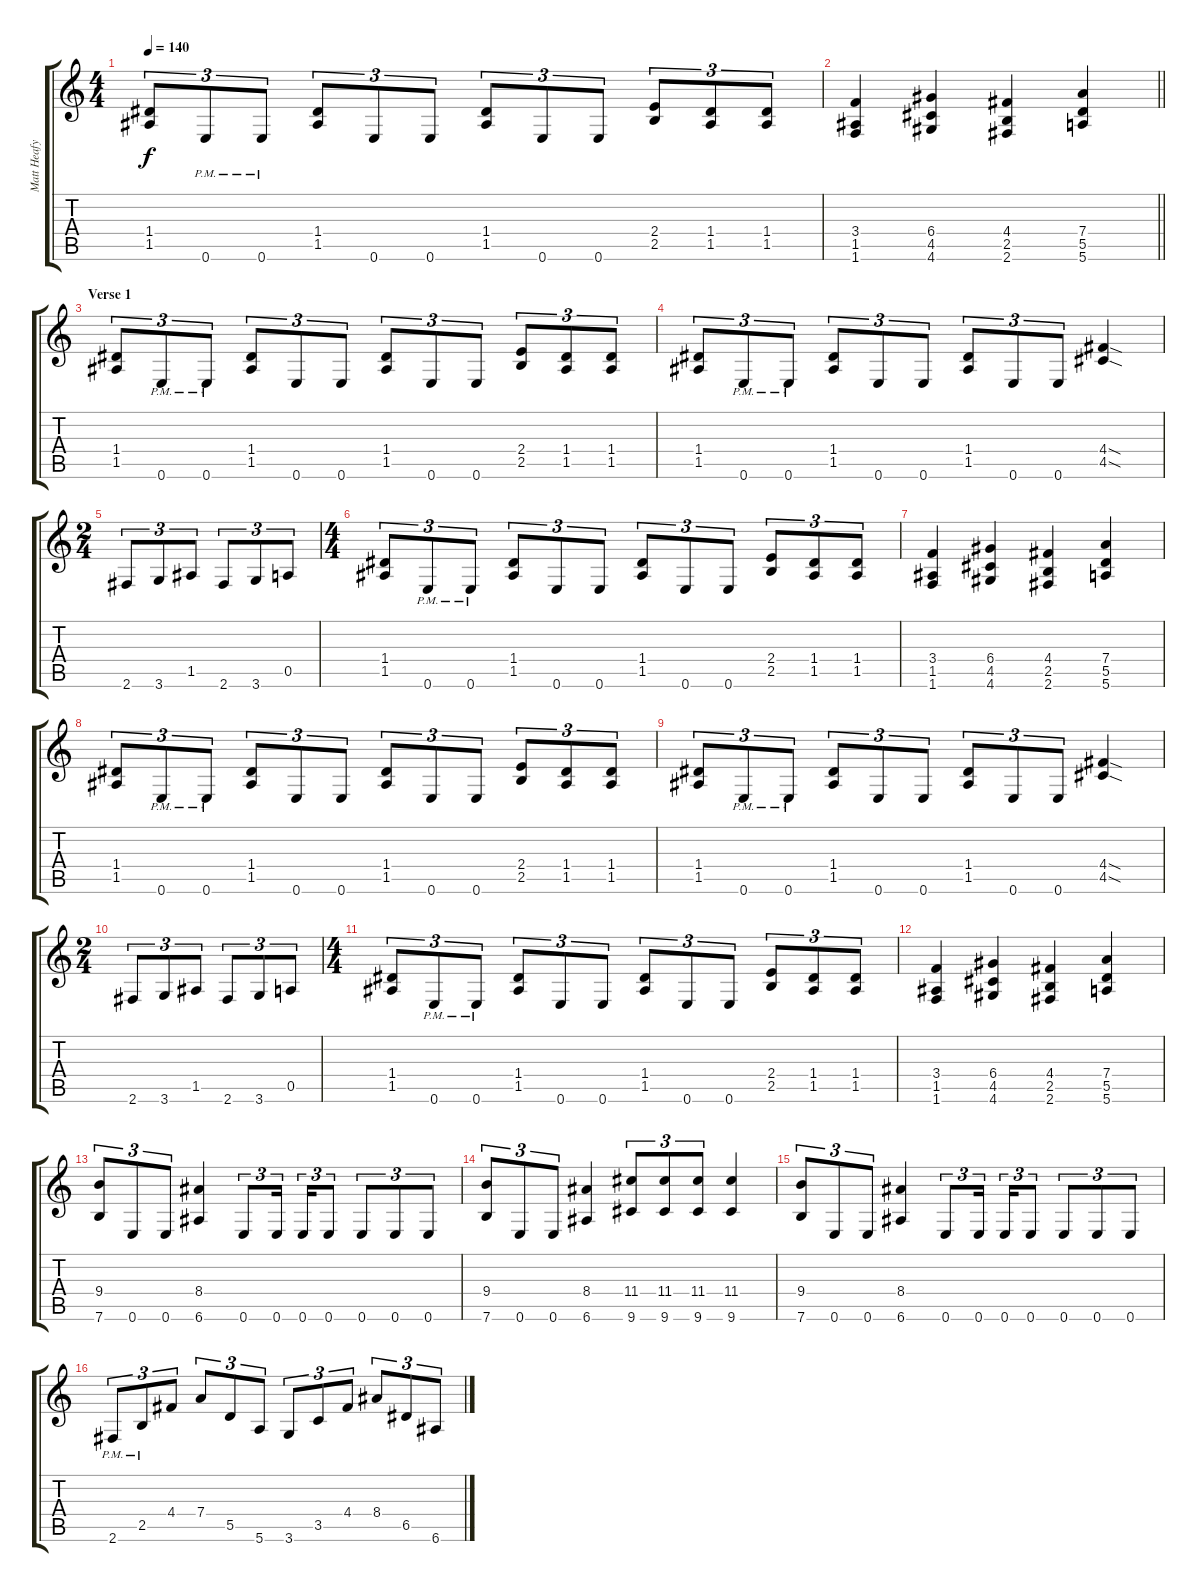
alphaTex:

\track ("Matt Heafy" "Matt Heafy") {instrument distortionguitar}
\staff {score tabs}
\tuning (E4 B3 G3 D3 A2 E2) {hide}
\ts (4 4)
\tempo 140
\clef g2
\ks c
(1.4 1.5).8{tu (3 2) dy f} 0.6{pm}.8{tu (3 2)} 0.6{pm}.8{tu (3 2)} (1.4 1.5).8{tu (3 2)} 0.6.8{tu (3 2)} 0.6.8{tu (3 2)} (1.4 1.5).8{tu (3 2)} 0.6.8{tu (3 2)} 0.6.8{tu (3 2)} (2.4 2.5).8{tu (3 2)} (1.4 1.5).8{tu (3 2)} (1.4 1.5).8{tu (3 2)} |
\barLineRight lightlight
(3.4 1.5 1.6).4 (6.4 4.5 4.6).4 (4.4 2.5 2.6).4 (7.4 5.5 5.6).4 |
\section ("" "Verse 1")
(1.4 1.5).8{tu (3 2)} 0.6{pm}.8{tu (3 2)} 0.6{pm}.8{tu (3 2)} (1.4 1.5).8{tu (3 2)} 0.6.8{tu (3 2)} 0.6.8{tu (3 2)} (1.4 1.5).8{tu (3 2)} 0.6.8{tu (3 2)} 0.6.8{tu (3 2)} (2.4 2.5).8{tu (3 2)} (1.4 1.5).8{tu (3 2)} (1.4 1.5).8{tu (3 2)} |
(1.4 1.5).8{tu (3 2)} 0.6{pm}.8{tu (3 2)} 0.6{pm}.8{tu (3 2)} (1.4 1.5).8{tu (3 2)} 0.6.8{tu (3 2)} 0.6.8{tu (3 2)} (1.4 1.5).8{tu (3 2)} 0.6.8{tu (3 2)} 0.6.8{tu (3 2)} (4.4{sod} 4.5{sod}).4 |
\ts (2 4)
2.6.8{tu (3 2)} 3.6.8{tu (3 2)} 1.5.8{tu (3 2)} 2.6.8{tu (3 2)} 3.6.8{tu (3 2)} 0.5.8{tu (3 2)} |
\ts (4 4)
(1.4 1.5).8{tu (3 2)} 0.6{pm}.8{tu (3 2)} 0.6{pm}.8{tu (3 2)} (1.4 1.5).8{tu (3 2)} 0.6.8{tu (3 2)} 0.6.8{tu (3 2)} (1.4 1.5).8{tu (3 2)} 0.6.8{tu (3 2)} 0.6.8{tu (3 2)} (2.4 2.5).8{tu (3 2)} (1.4 1.5).8{tu (3 2)} (1.4 1.5).8{tu (3 2)} |
(3.4 1.5 1.6).4 (6.4 4.5 4.6).4 (4.4 2.5 2.6).4 (7.4 5.5 5.6).4 |
(1.4 1.5).8{tu (3 2)} 0.6{pm}.8{tu (3 2)} 0.6{pm}.8{tu (3 2)} (1.4 1.5).8{tu (3 2)} 0.6.8{tu (3 2)} 0.6.8{tu (3 2)} (1.4 1.5).8{tu (3 2)} 0.6.8{tu (3 2)} 0.6.8{tu (3 2)} (2.4 2.5).8{tu (3 2)} (1.4 1.5).8{tu (3 2)} (1.4 1.5).8{tu (3 2)} |
(1.4 1.5).8{tu (3 2)} 0.6{pm}.8{tu (3 2)} 0.6{pm}.8{tu (3 2)} (1.4 1.5).8{tu (3 2)} 0.6.8{tu (3 2)} 0.6.8{tu (3 2)} (1.4 1.5).8{tu (3 2)} 0.6.8{tu (3 2)} 0.6.8{tu (3 2)} (4.4{sod} 4.5{sod}).4 |
\ts (2 4)
2.6.8{tu (3 2)} 3.6.8{tu (3 2)} 1.5.8{tu (3 2)} 2.6.8{tu (3 2)} 3.6.8{tu (3 2)} 0.5.8{tu (3 2)} |
\ts (4 4)
(1.4 1.5).8{tu (3 2)} 0.6{pm}.8{tu (3 2)} 0.6{pm}.8{tu (3 2)} (1.4 1.5).8{tu (3 2)} 0.6.8{tu (3 2)} 0.6.8{tu (3 2)} (1.4 1.5).8{tu (3 2)} 0.6.8{tu (3 2)} 0.6.8{tu (3 2)} (2.4 2.5).8{tu (3 2)} (1.4 1.5).8{tu (3 2)} (1.4 1.5).8{tu (3 2)} |
(3.4 1.5 1.6).4 (6.4 4.5 4.6).4 (4.4 2.5 2.6).4 (7.4 5.5 5.6).4 |
(9.4 7.6).8{tu (3 2)} 0.6.8{tu (3 2)} 0.6.8{tu (3 2)} (8.4 6.6).4 0.6.8{tu (3 2)} 0.6.16{tu (3 2) beam splitsecondary} 0.6.16{tu (3 2)} 0.6.8{tu (3 2)} 0.6.8{tu (3 2)} 0.6.8{tu (3 2)} 0.6.8{tu (3 2)} |
(9.4 7.6).8{tu (3 2)} 0.6.8{tu (3 2)} 0.6.8{tu (3 2)} (8.4 6.6).4 (11.4 9.6).8{tu (3 2)} (11.4 9.6).8{tu (3 2)} (11.4 9.6).8{tu (3 2)} (11.4 9.6).4 |
(9.4 7.6).8{tu (3 2)} 0.6.8{tu (3 2)} 0.6.8{tu (3 2)} (8.4 6.6).4 0.6.8{tu (3 2)} 0.6.16{tu (3 2) beam splitsecondary} 0.6.16{tu (3 2)} 0.6.8{tu (3 2)} 0.6.8{tu (3 2)} 0.6.8{tu (3 2)} 0.6.8{tu (3 2)} |
2.6{pm}.8{tu (3 2)} 2.5{pm}.8{tu (3 2)} 4.4.8{tu (3 2)} 7.4.8{tu (3 2)} 5.5.8{tu (3 2)} 5.6.8{tu (3 2)} 3.6.8{tu (3 2)} 3.5.8{tu (3 2)} 4.4.8{tu (3 2)} 8.4.8{tu (3 2)} 6.5.8{tu (3 2)} 6.6.8{tu (3 2)}
